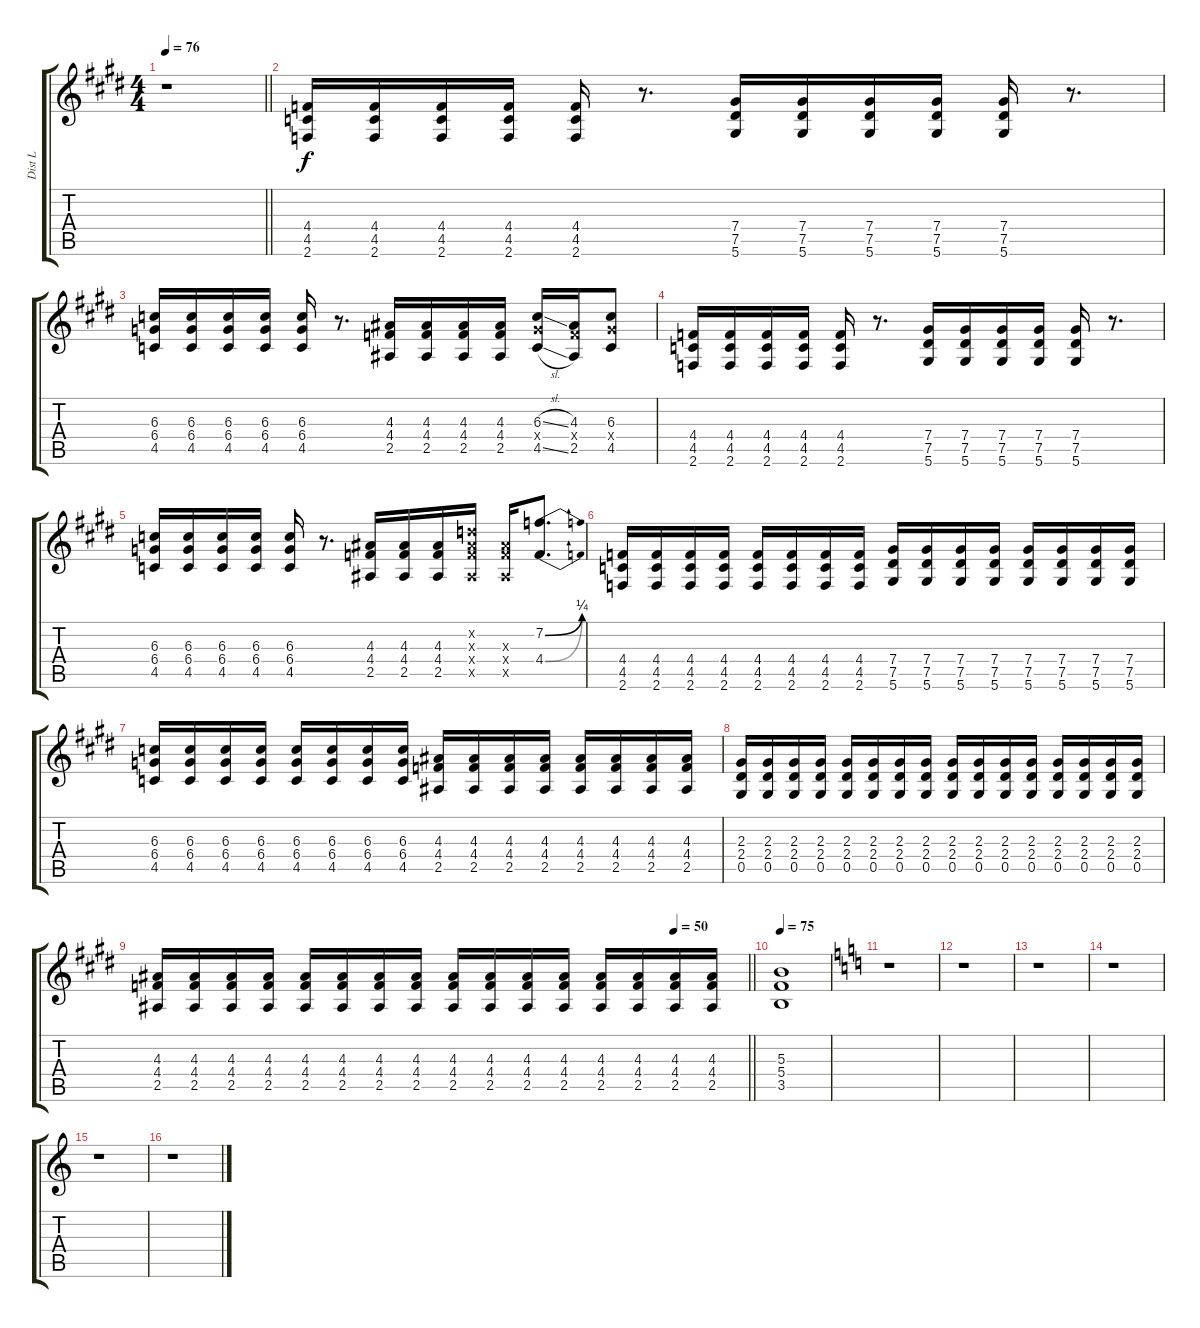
\track ("Dist L" "Dist L") {instrument distortionguitar}
\staff {score tabs}
\tuning (Eb4 Bb3 Gb3 Db3 Ab2 Eb2) {hide}
\ts (4 4)
\tempo 76
\clef g2
\barLineRight lightlight
\ks c#minor
r.1{dy f} |
\ks e
(4.4 4.5 2.6).16 (4.4 4.5 2.6).16 (4.4 4.5 2.6).16 (4.4 4.5 2.6).16 (4.4 4.5 2.6).16 r.8{d} (7.4 7.5 5.6).16 (7.4 7.5 5.6).16 (7.4 7.5 5.6).16 (7.4 7.5 5.6).16 (7.4 7.5 5.6).16 r.8{d} |
\ks c#minor
(6.3 6.4 4.5).16 (6.3 6.4 4.5).16 (6.3 6.4 4.5).16 (6.3 6.4 4.5).16 (6.3 6.4 4.5).16 r.8{d} (4.3 4.4 2.5).16 (4.3 4.4 2.5).16 (4.3 4.4 2.5).16 (4.3 4.4 2.5).16 (6.3{sl} 6.4{x} 4.5{sl}).16 (4.3 4.4{x} 2.5).16 (6.3 6.4{x} 4.5).8 |
(4.4 4.5 2.6).16 (4.4 4.5 2.6).16 (4.4 4.5 2.6).16 (4.4 4.5 2.6).16 (4.4 4.5 2.6).16 r.8{d} (7.4 7.5 5.6).16 (7.4 7.5 5.6).16 (7.4 7.5 5.6).16 (7.4 7.5 5.6).16 (7.4 7.5 5.6).16 r.8{d} |
(6.3 6.4 4.5).16 (6.3 6.4 4.5).16 (6.3 6.4 4.5).16 (6.3 6.4 4.5).16 (6.3 6.4 4.5).16 r.8{d} (4.3 4.4 2.5).16 (4.3 4.4 2.5).16 (4.3 4.4 2.5).16 (4.2{x} 4.3{x} 4.4{x} 2.5{x}).16 (4.3{x} 4.4{x} 2.5{x}).16 (7.2{be (bend 0 0 60 1)} 4.4{be (bend 0 0 60 1)}).8{d} |
\ks e
(4.4 4.5 2.6).16 (4.4 4.5 2.6).16 (4.4 4.5 2.6).16 (4.4 4.5 2.6).16 (4.4 4.5 2.6).16 (4.4 4.5 2.6).16 (4.4 4.5 2.6).16 (4.4 4.5 2.6).16 (7.4 7.5 5.6).16 (7.4 7.5 5.6).16 (7.4 7.5 5.6).16 (7.4 7.5 5.6).16 (7.4 7.5 5.6).16 (7.4 7.5 5.6).16 (7.4 7.5 5.6).16 (7.4 7.5 5.6).16 |
\ks c#minor
(6.3 6.4 4.5).16 (6.3 6.4 4.5).16 (6.3 6.4 4.5).16 (6.3 6.4 4.5).16 (6.3 6.4 4.5).16 (6.3 6.4 4.5).16 (6.3 6.4 4.5).16 (6.3 6.4 4.5).16 (4.3 4.4 2.5).16 (4.3 4.4 2.5).16 (4.3 4.4 2.5).16 (4.3 4.4 2.5).16 (4.3 4.4 2.5).16 (4.3 4.4 2.5).16 (4.3 4.4 2.5).16 (4.3 4.4 2.5).16 |
(2.3 2.4 0.5).16 (2.3 2.4 0.5).16 (2.3 2.4 0.5).16 (2.3 2.4 0.5).16 (2.3 2.4 0.5).16 (2.3 2.4 0.5).16 (2.3 2.4 0.5).16 (2.3 2.4 0.5).16 (2.3 2.4 0.5).16 (2.3 2.4 0.5).16 (2.3 2.4 0.5).16 (2.3 2.4 0.5).16 (2.3 2.4 0.5).16 (2.3 2.4 0.5).16 (2.3 2.4 0.5).16 (2.3 2.4 0.5).16 |
\tempo (50 0.875)
\barLineRight lightlight
(4.3 4.4 2.5).16 (4.3 4.4 2.5).16 (4.3 4.4 2.5).16 (4.3 4.4 2.5).16 (4.3 4.4 2.5).16 (4.3 4.4 2.5).16 (4.3 4.4 2.5).16 (4.3 4.4 2.5).16 (4.3 4.4 2.5).16 (4.3 4.4 2.5).16 (4.3 4.4 2.5).16 (4.3 4.4 2.5).16 (4.3 4.4 2.5).16 (4.3 4.4 2.5).16 (4.3 4.4 2.5).16 (4.3 4.4 2.5).16 |
\tempo 75
\ks e
(5.3 5.4 3.5).1 |
\ks c
r.1 |
r.1 |
r.1 |
r.1 |
r.1 |
r.1
